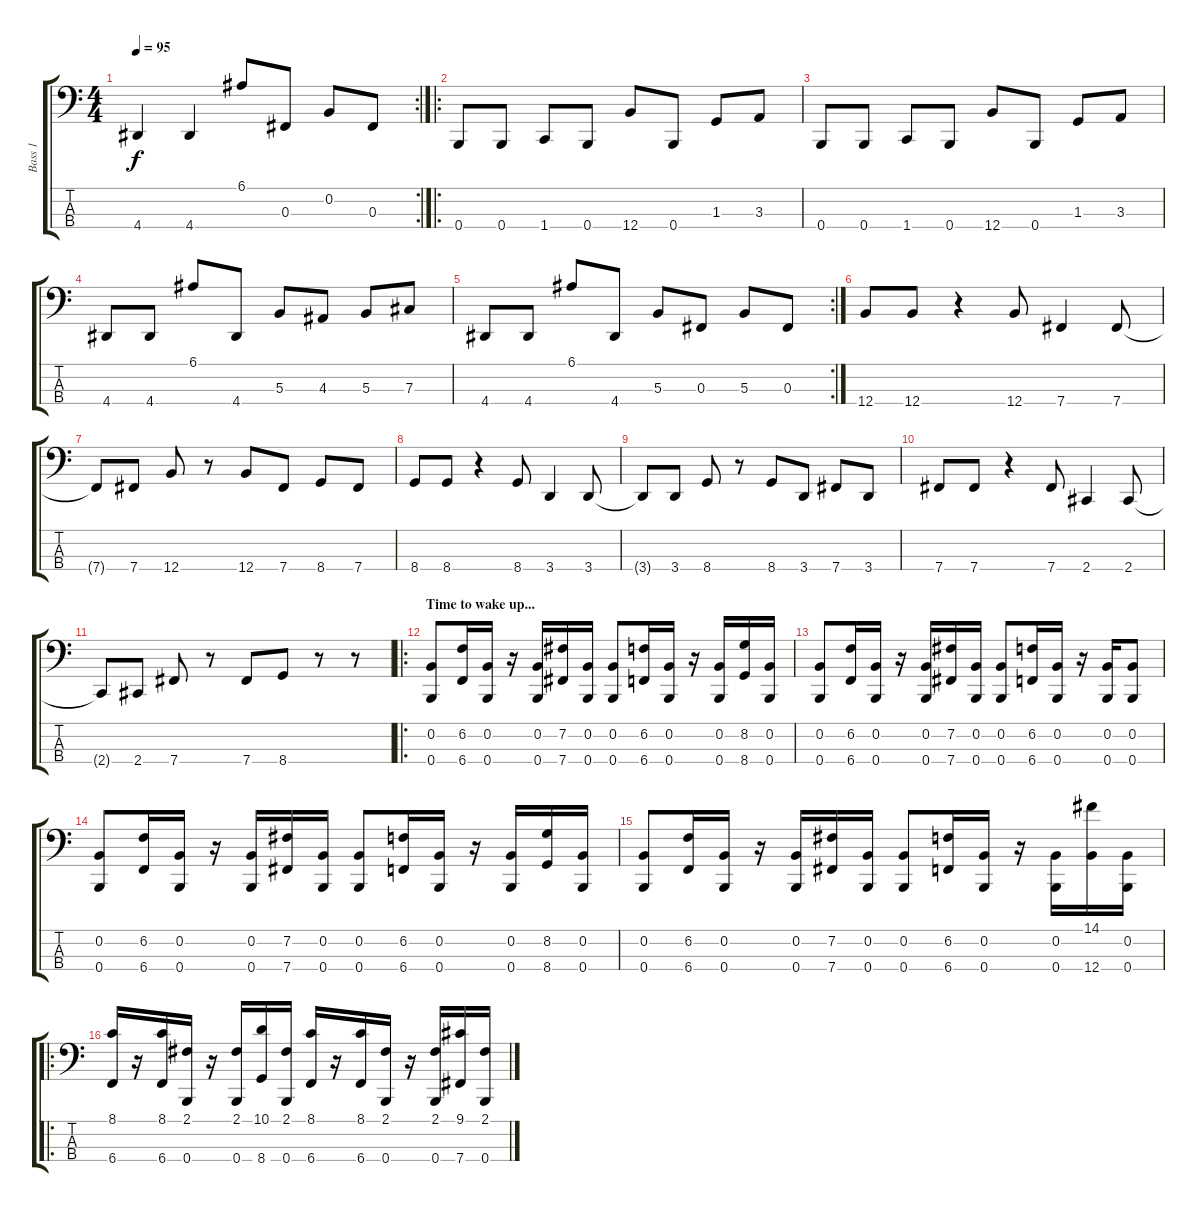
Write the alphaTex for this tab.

\track ("Bass 1" "Bass 1") {instrument electricbassfinger}
\staff {score tabs}
\tuning (E2 B1 Gb1 B0) {hide}
\rc 2
\ts (4 4)
\tempo 95
\clef f4
\ks c
4.4.4{dy f} 4.4.4 6.1.8 0.3.8 0.2.8 0.3.8 |
\ro
0.4.8 0.4.8 1.4.8 0.4.8 12.4.8 0.4.8 1.3.8 3.3.8 |
0.4.8 0.4.8 1.4.8 0.4.8 12.4.8 0.4.8 1.3.8 3.3.8 |
4.4.8 4.4.8 6.1.8 4.4.8 5.3.8 4.3.8 5.3.8 7.3.8 |
\rc 2
4.4.8 4.4.8 6.1.8 4.4.8 5.3.8 0.3.8 5.3.8 0.3.8 |
12.4.8 12.4.8 r.4 12.4.8 7.4.4 7.4.8 |
7.4{t}.8 7.4.8 12.4.8 r.8 12.4.8 7.4.8 8.4.8 7.4.8 |
8.4.8 8.4.8 r.4 8.4.8 3.4.4 3.4.8 |
3.4{t}.8 3.4.8 8.4.8 r.8 8.4.8 3.4.8 7.4.8 3.4.8 |
7.4.8 7.4.8 r.4 7.4.8 2.4.4 2.4.8 |
2.4{t}.8 2.4.8 7.4.8 r.8 7.4.8 8.4.8 r.8 r.8 |
\ro
\section ("" "Time to wake up...")
(0.2 0.4).8 (6.2 6.4).16 (0.2 0.4).16 r.16 (0.2 0.4).16 (7.2 7.4).16 (0.2 0.4).16 (0.2 0.4).8 (6.2 6.4).16 (0.2 0.4).16 r.16 (0.2 0.4).16 (8.2 8.4).16 (0.2 0.4).16 |
(0.2 0.4).8 (6.2 6.4).16 (0.2 0.4).16 r.16 (0.2 0.4).16 (7.2 7.4).16 (0.2 0.4).16 (0.2 0.4).8 (6.2 6.4).16 (0.2 0.4).16 r.16 (0.2 0.4).16 (0.2 0.4).8 |
(0.2 0.4).8 (6.2 6.4).16 (0.2 0.4).16 r.16 (0.2 0.4).16 (7.2 7.4).16 (0.2 0.4).16 (0.2 0.4).8 (6.2 6.4).16 (0.2 0.4).16 r.16 (0.2 0.4).16 (8.2 8.4).16 (0.2 0.4).16 |
(0.2 0.4).8 (6.2 6.4).16 (0.2 0.4).16 r.16 (0.2 0.4).16 (7.2 7.4).16 (0.2 0.4).16 (0.2 0.4).8 (6.2 6.4).16 (0.2 0.4).16 r.16 (0.2 0.4).16 (14.1 12.4).16 (0.2 0.4).16 |
\ro
(8.1 6.4).16 r.16 (8.1 6.4).16 (2.1 0.4).16 r.16 (2.1 0.4).16 (10.1 8.4).16 (2.1 0.4).16 (8.1 6.4).16 r.16 (8.1 6.4).16 (2.1 0.4).16 r.16 (2.1 0.4).16 (9.1 7.4).16 (2.1 0.4).16
